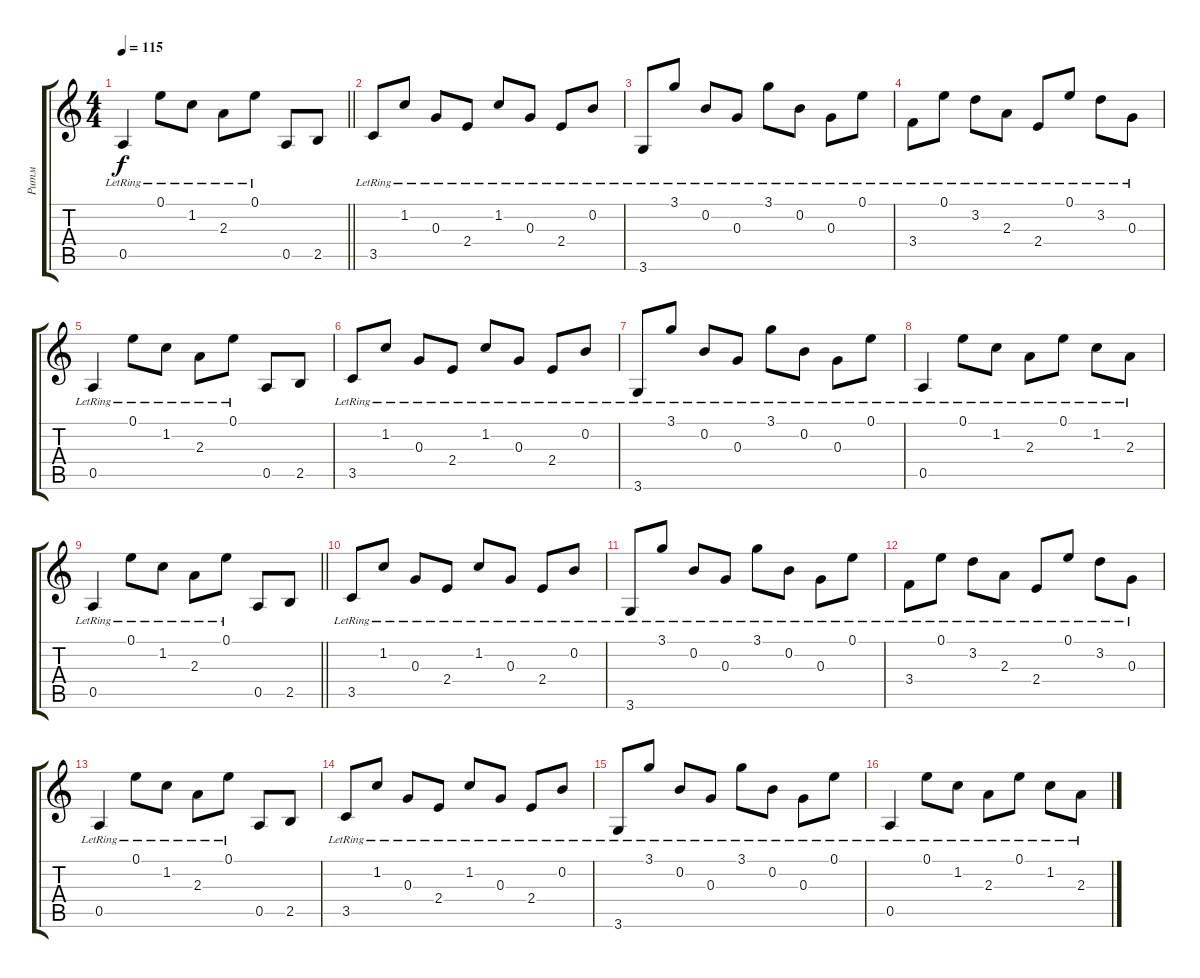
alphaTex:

\track ("Ритм" "Ритм") {instrument electricguitarclean}
\staff {score tabs}
\tuning (E4 B3 G3 D3 A2 E2) {hide}
\ts (4 4)
\tempo 115
\clef g2
\barLineRight lightlight
\ks c
0.5{lr}.4{dy f} 0.1{lr}.8 1.2{lr}.8 2.3{lr}.8 0.1{lr}.8 0.5.8 2.5.8 |
3.5{lr}.8 1.2{lr}.8 0.3{lr}.8 2.4{lr}.8 1.2{lr}.8 0.3{lr}.8 2.4{lr}.8 0.2{lr}.8 |
3.6{lr}.8 3.1{lr}.8 0.2{lr}.8 0.3{lr}.8 3.1{lr}.8 0.2{lr}.8 0.3{lr}.8 0.1{lr}.8 |
3.4{lr}.8 0.1{lr}.8 3.2{lr}.8 2.3{lr}.8 2.4{lr}.8 0.1{lr}.8 3.2{lr}.8 0.3{lr}.8 |
0.5{lr}.4 0.1{lr}.8 1.2{lr}.8 2.3{lr}.8 0.1{lr}.8 0.5.8 2.5.8 |
3.5{lr}.8 1.2{lr}.8 0.3{lr}.8 2.4{lr}.8 1.2{lr}.8 0.3{lr}.8 2.4{lr}.8 0.2{lr}.8 |
3.6{lr}.8 3.1{lr}.8 0.2{lr}.8 0.3{lr}.8 3.1{lr}.8 0.2{lr}.8 0.3{lr}.8 0.1{lr}.8 |
0.5{lr}.4 0.1{lr}.8 1.2{lr}.8 2.3{lr}.8 0.1{lr}.8 1.2{lr}.8 2.3{lr}.8 |
\barLineRight lightlight
0.5{lr}.4 0.1{lr}.8 1.2{lr}.8 2.3{lr}.8 0.1{lr}.8 0.5.8 2.5.8 |
3.5{lr}.8 1.2{lr}.8 0.3{lr}.8 2.4{lr}.8 1.2{lr}.8 0.3{lr}.8 2.4{lr}.8 0.2{lr}.8 |
3.6{lr}.8 3.1{lr}.8 0.2{lr}.8 0.3{lr}.8 3.1{lr}.8 0.2{lr}.8 0.3{lr}.8 0.1{lr}.8 |
3.4{lr}.8 0.1{lr}.8 3.2{lr}.8 2.3{lr}.8 2.4{lr}.8 0.1{lr}.8 3.2{lr}.8 0.3{lr}.8 |
0.5{lr}.4 0.1{lr}.8 1.2{lr}.8 2.3{lr}.8 0.1{lr}.8 0.5.8 2.5.8 |
3.5{lr}.8 1.2{lr}.8 0.3{lr}.8 2.4{lr}.8 1.2{lr}.8 0.3{lr}.8 2.4{lr}.8 0.2{lr}.8 |
3.6{lr}.8 3.1{lr}.8 0.2{lr}.8 0.3{lr}.8 3.1{lr}.8 0.2{lr}.8 0.3{lr}.8 0.1{lr}.8 |
0.5{lr}.4 0.1{lr}.8 1.2{lr}.8 2.3{lr}.8 0.1{lr}.8 1.2{lr}.8 2.3{lr}.8
